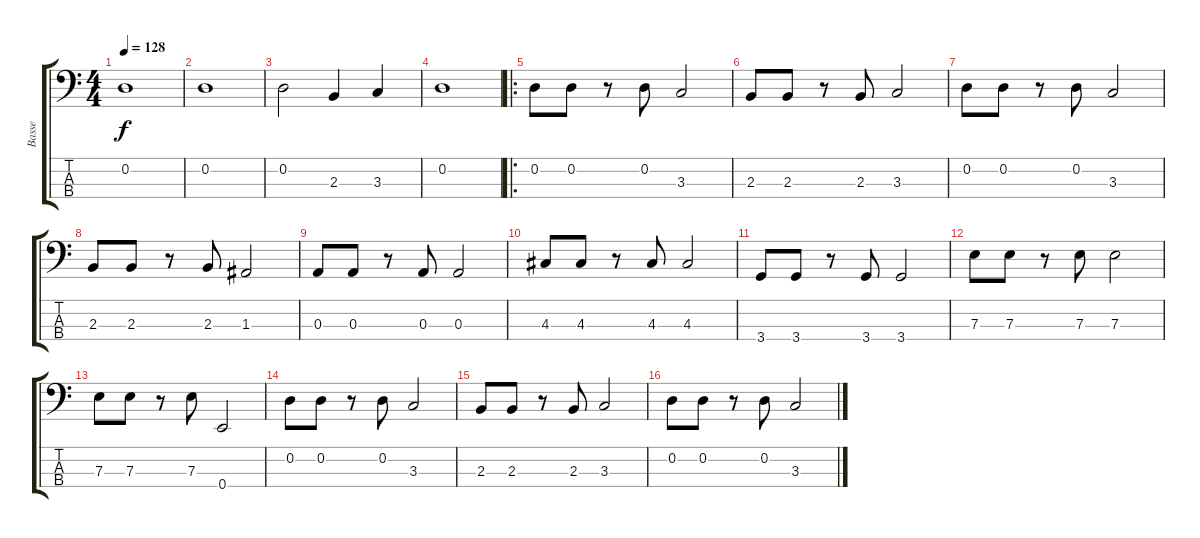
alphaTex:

\track ("Basse" "Basse") {instrument electricbassfinger}
\staff {score tabs}
\tuning (G2 D2 A1 E1) {hide}
\ts (4 4)
\tempo 128
\clef f4
\ks c
0.2.1{dy f instrument electricbassfinger} |
0.2.1 |
0.2.2 2.3.4 3.3.4 |
0.2.1 |
\ro
0.2.8 0.2.8 r.8 0.2.8 3.3.2 |
2.3.8 2.3.8 r.8 2.3.8 3.3.2 |
0.2.8 0.2.8 r.8 0.2.8 3.3.2 |
2.3.8 2.3.8 r.8 2.3.8 1.3.2 |
0.3.8 0.3.8 r.8 0.3.8 0.3.2 |
4.3.8 4.3.8 r.8 4.3.8 4.3.2 |
3.4.8 3.4.8 r.8 3.4.8 3.4.2 |
7.3.8 7.3.8 r.8 7.3.8 7.3.2 |
7.3.8 7.3.8 r.8 7.3.8 0.4.2 |
0.2.8 0.2.8 r.8 0.2.8 3.3.2 |
2.3.8 2.3.8 r.8 2.3.8 3.3.2 |
0.2.8 0.2.8 r.8 0.2.8 3.3.2
